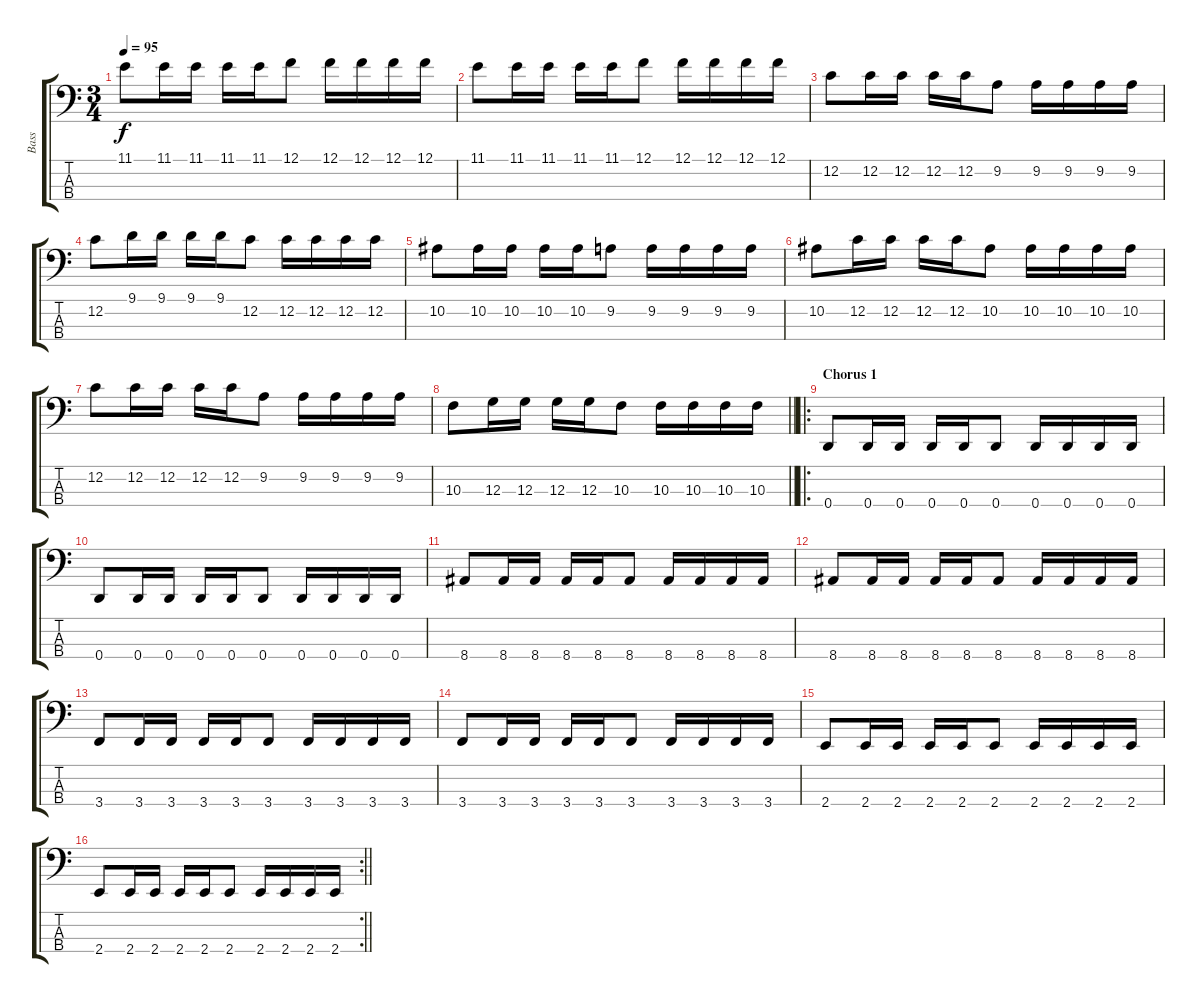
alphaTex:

\track ("Bass" "Bass") {instrument electricbassfinger}
\staff {score tabs}
\tuning (F2 C2 G1 D1) {hide}
\ts (3 4)
\tempo 95
\clef f4
\ks c
11.1.8{dy f} 11.1.16 11.1.16 11.1.16 11.1.16 12.1.8 12.1.16 12.1.16 12.1.16 12.1.16 |
11.1.8 11.1.16 11.1.16 11.1.16 11.1.16 12.1.8 12.1.16 12.1.16 12.1.16 12.1.16 |
12.2.8 12.2.16 12.2.16 12.2.16 12.2.16 9.2.8 9.2.16 9.2.16 9.2.16 9.2.16 |
12.2.8 9.1.16 9.1.16 9.1.16 9.1.16 12.2.8 12.2.16 12.2.16 12.2.16 12.2.16 |
10.2.8 10.2.16 10.2.16 10.2.16 10.2.16 9.2.8 9.2.16 9.2.16 9.2.16 9.2.16 |
10.2.8 12.2.16 12.2.16 12.2.16 12.2.16 10.2.8 10.2.16 10.2.16 10.2.16 10.2.16 |
12.2.8 12.2.16 12.2.16 12.2.16 12.2.16 9.2.8 9.2.16 9.2.16 9.2.16 9.2.16 |
\barLineRight lightlight
10.3.8 12.3.16 12.3.16 12.3.16 12.3.16 10.3.8 10.3.16 10.3.16 10.3.16 10.3.16 |
\ro
\section ("" "Chorus 1")
0.4.8 0.4.16 0.4.16 0.4.16 0.4.16 0.4.8 0.4.16 0.4.16 0.4.16 0.4.16 |
0.4.8 0.4.16 0.4.16 0.4.16 0.4.16 0.4.8 0.4.16 0.4.16 0.4.16 0.4.16 |
8.4.8 8.4.16 8.4.16 8.4.16 8.4.16 8.4.8 8.4.16 8.4.16 8.4.16 8.4.16 |
8.4.8 8.4.16 8.4.16 8.4.16 8.4.16 8.4.8 8.4.16 8.4.16 8.4.16 8.4.16 |
3.4.8 3.4.16 3.4.16 3.4.16 3.4.16 3.4.8 3.4.16 3.4.16 3.4.16 3.4.16 |
3.4.8 3.4.16 3.4.16 3.4.16 3.4.16 3.4.8 3.4.16 3.4.16 3.4.16 3.4.16 |
2.4.8 2.4.16 2.4.16 2.4.16 2.4.16 2.4.8 2.4.16 2.4.16 2.4.16 2.4.16 |
\rc 2
\barLineRight lightlight
2.4.8 2.4.16 2.4.16 2.4.16 2.4.16 2.4.8 2.4.16 2.4.16 2.4.16 2.4.16
